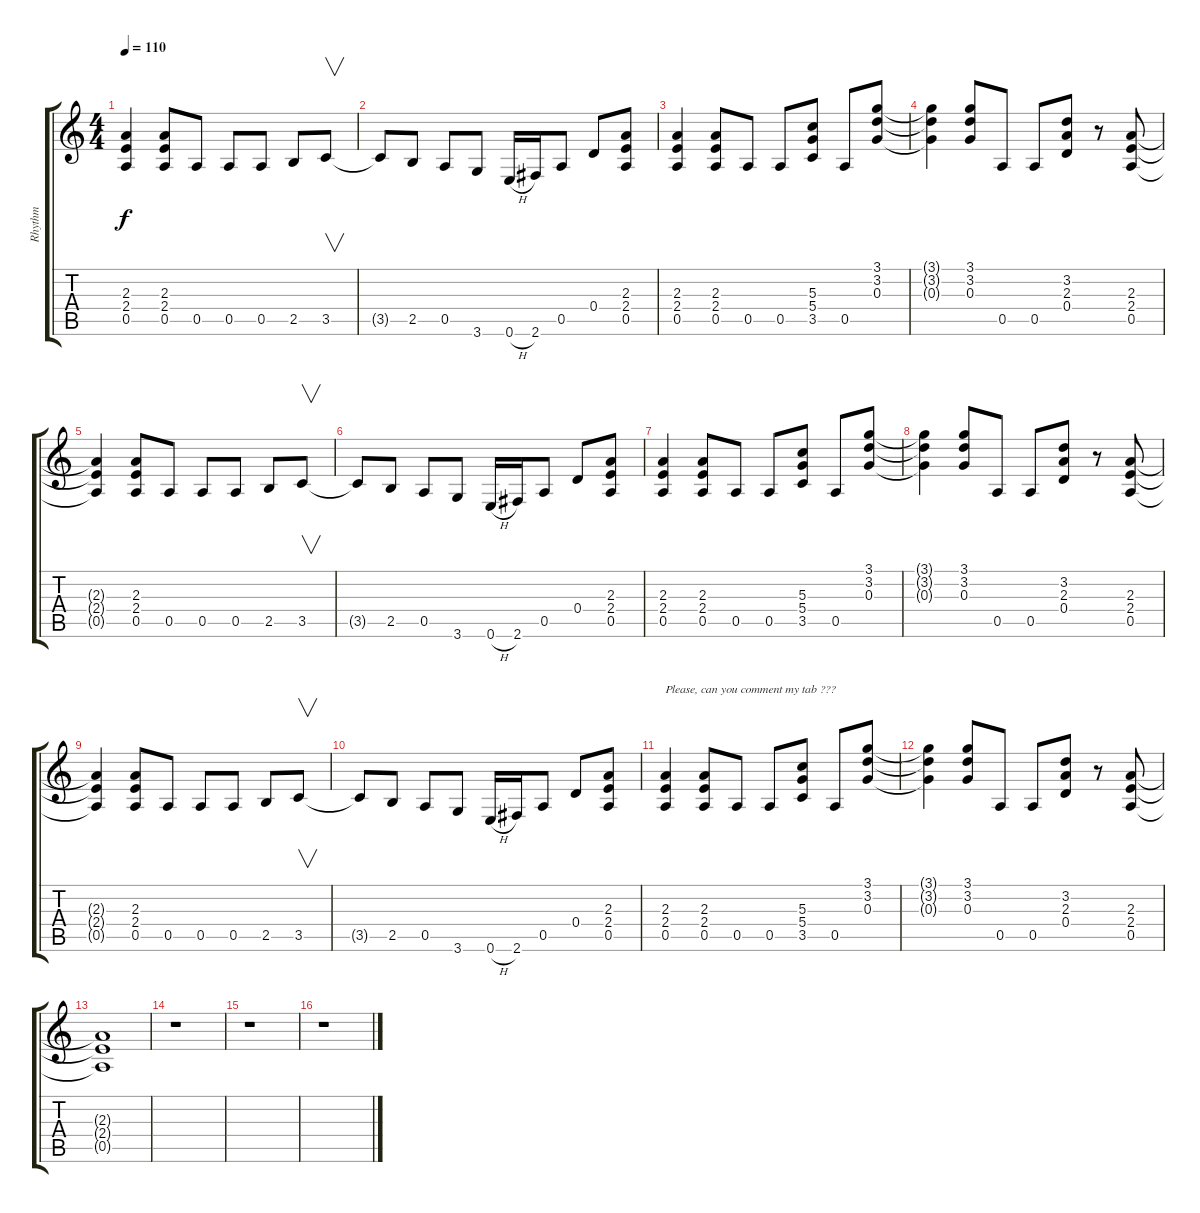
\track ("Rhythm" "Rhythm") {instrument overdrivenguitar}
\staff {score tabs}
\tuning (E4 B3 G3 D3 A2 E2) {hide}
\ts (4 4)
\tempo 110
\clef g2
\ks c
(2.3{t} 2.4{t} 0.5{t}).4{dy f} (2.3 2.4 0.5).8 0.5.8 0.5.8 0.5.8 2.5.8 3.5.8{v} |
3.5{t}.8 2.5.8 0.5.8 3.6.8 0.6{h}.16 2.6.16 0.5.8 0.4.8 (2.3 2.4 0.5).8 |
(2.3 2.4 0.5).4 (2.3 2.4 0.5).8 0.5.8 0.5.8 (5.3 5.4 3.5).8 0.5.8 (3.1 3.2 0.3).8 |
(3.1{t} 3.2{t} 0.3{t}).4 (3.1 3.2 0.3).8 0.5.8 0.5.8 (3.2 2.3 0.4).8 r.8 (2.3 2.4 0.5).8 |
(2.3{t} 2.4{t} 0.5{t}).4 (2.3 2.4 0.5).8 0.5.8 0.5.8 0.5.8 2.5.8 3.5.8{v} |
3.5{t}.8 2.5.8 0.5.8 3.6.8 0.6{h}.16 2.6.16 0.5.8 0.4.8 (2.3 2.4 0.5).8 |
(2.3 2.4 0.5).4 (2.3 2.4 0.5).8 0.5.8 0.5.8 (5.3 5.4 3.5).8 0.5.8 (3.1 3.2 0.3).8 |
(3.1{t} 3.2{t} 0.3{t}).4 (3.1 3.2 0.3).8 0.5.8 0.5.8 (3.2 2.3 0.4).8 r.8 (2.3 2.4 0.5).8 |
(2.3{t} 2.4{t} 0.5{t}).4 (2.3 2.4 0.5).8 0.5.8 0.5.8 0.5.8 2.5.8 3.5.8{v} |
3.5{t}.8 2.5.8 0.5.8 3.6.8 0.6{h}.16 2.6.16 0.5.8 0.4.8 (2.3 2.4 0.5).8 |
(2.3 2.4 0.5).4{txt "Please, can you comment my tab ???"} (2.3 2.4 0.5).8 0.5.8 0.5.8 (5.3 5.4 3.5).8 0.5.8 (3.1 3.2 0.3).8 |
(3.1{t} 3.2{t} 0.3{t}).4 (3.1 3.2 0.3).8 0.5.8 0.5.8 (3.2 2.3 0.4).8 r.8 (2.3 2.4 0.5).8 |
(2.3{t} 2.4{t} 0.5{t}).1 |
r.1 |
r.1 |
r.1
